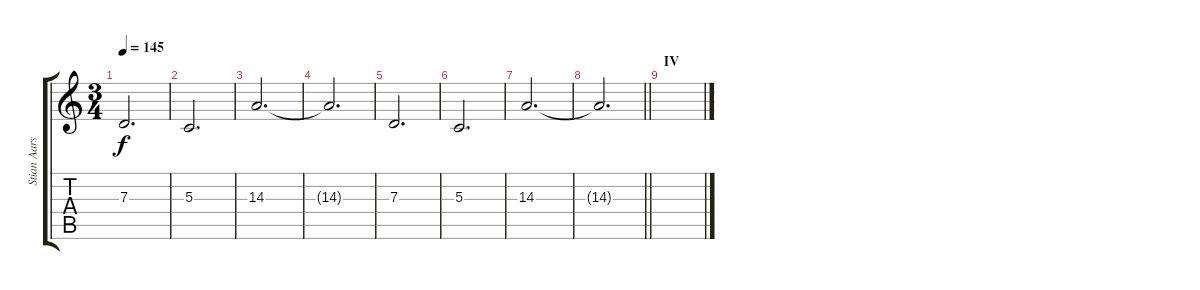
\track ("Stian Aarstad" "Stian Aars") {instrument choiraahs}
\staff {score tabs}
\tuning (E4 B3 G3 D3 A2 E2) {hide}
\ts (3 4)
\tempo 145
\clef g2
\ks c
7.3.2{d dy f} |
5.3.2{d} |
14.3.2{d} |
14.3{t}.2{d} |
7.3.2{d} |
5.3.2{d} |
14.3.2{d} |
\barLineRight lightlight
14.3{t}.2{d} |
\section ("" "IV")
